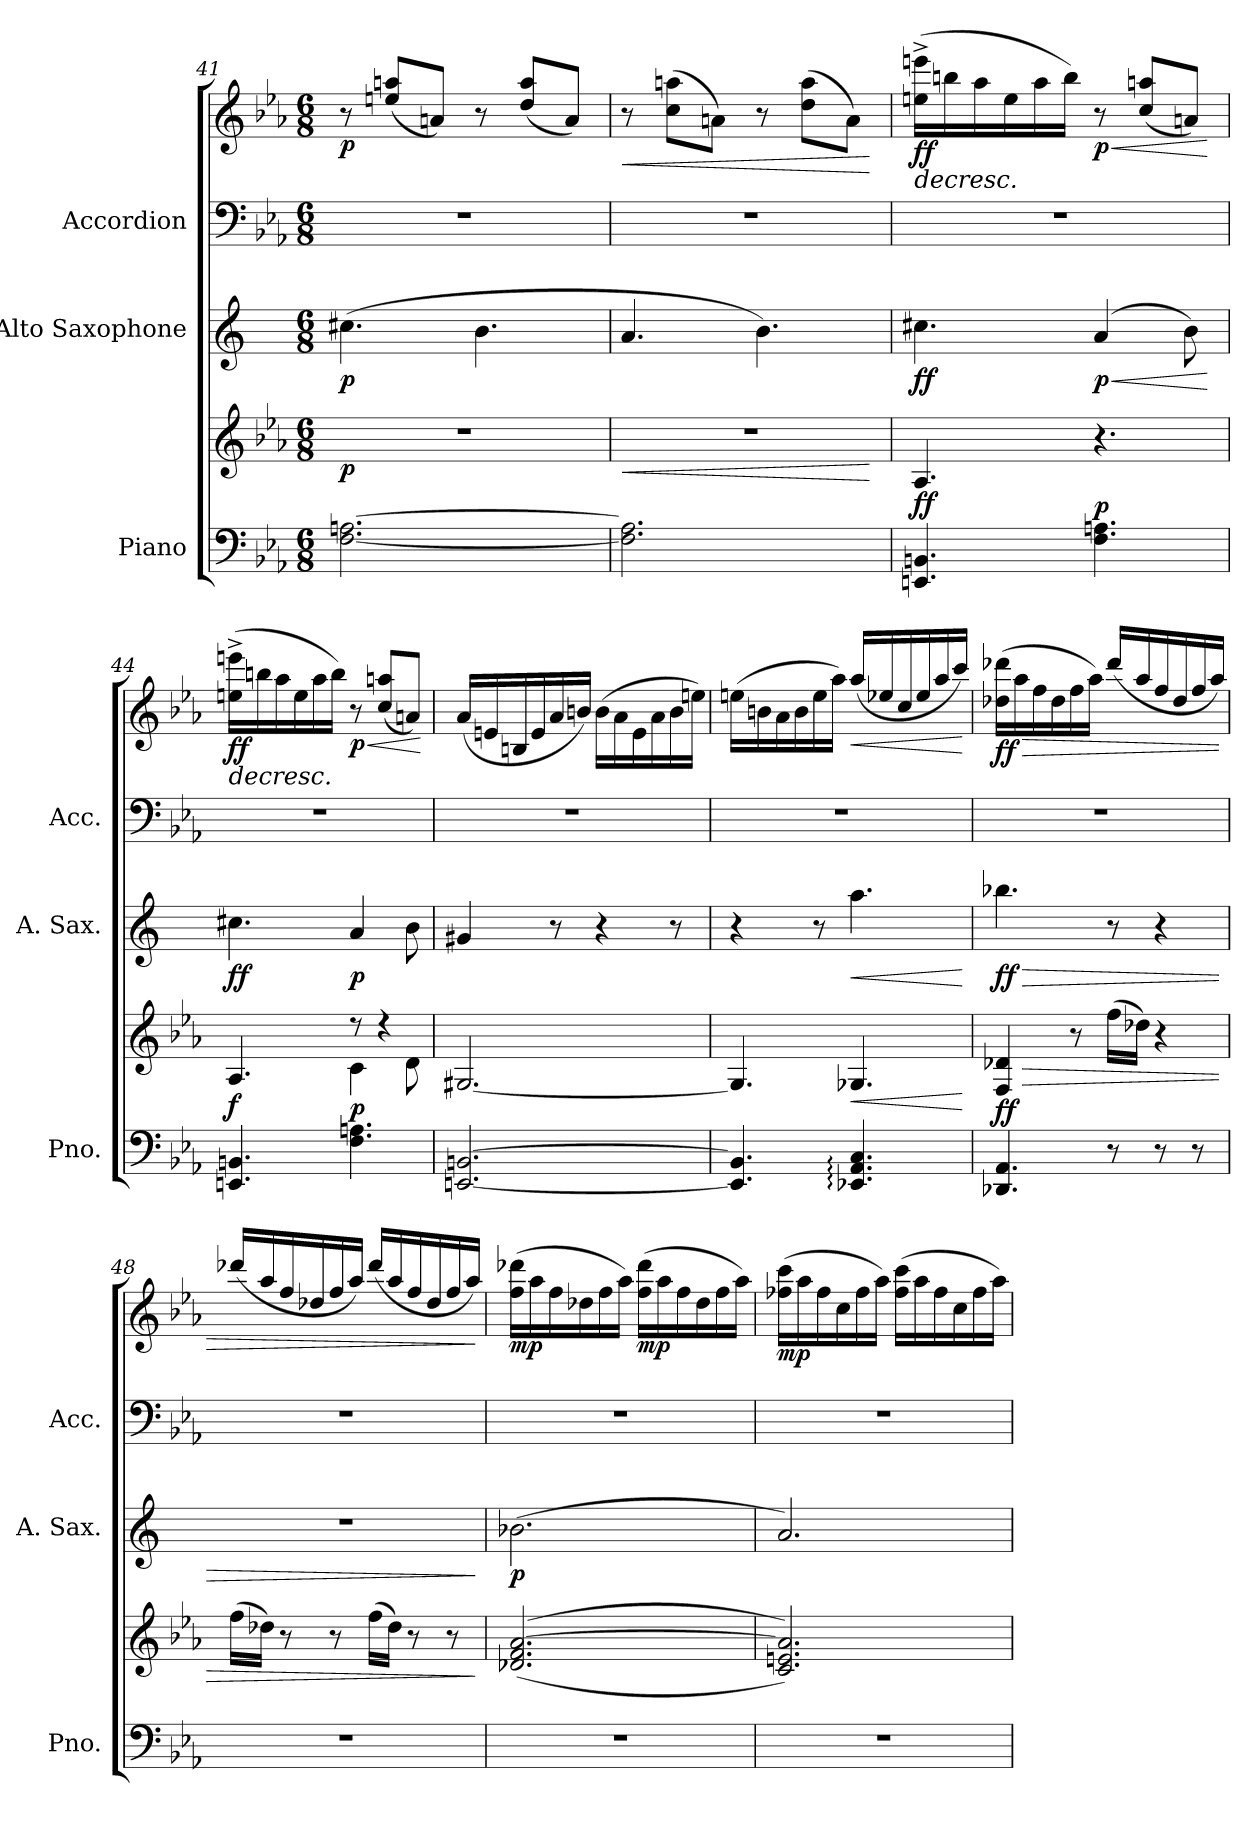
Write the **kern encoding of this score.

**kern	**kern	**dynam	**kern	**dynam	**kern	**kern	**dynam
*part3	*part3	*part3	*part2	*part2	*part1	*part1	*part1
*staff5	*staff4	*staff4/5	*staff3	*staff3	*staff2	*staff1	*staff1/2
*I"Piano	*	*	*I"Alto Saxophone	*	*I"Accordion	*	*
*I'Pno.	*	*	*I'A. Sax.	*	*I'Acc.	*	*
*clefF4	*clefG2	*	*clefG2	*	*clefF4	*clefG2	*
*	*	*	*ITrd5c9	*	*	*	*
*k[b-e-a-]	*k[b-e-a-]	*	*k[b-e-a-]	*	*k[b-e-a-]	*k[b-e-a-]	*
*M6/8	*M6/8	*	*M6/8	*	*M6/8	*M6/8	*
=41	=41	=41	=41	=41	=41	=41	=41
!	!	!LO:DY:b	!	!LO:DY:b	!	!	!LO:DY:b
[2.F\ [2.An\	2.r	p	(>4.en\	p	2.r	8r	p
.	.	.	.	.	.	(>8een/ 8aan/L	.
.	.	.	.	.	.	8an/J)	.
.	.	.	4.d\	.	.	8r	.
.	.	.	.	.	.	(>8dd/ 8aa/L	.
.	.	.	.	.	.	8a/J)	.
!!LO:PB:g=z
=42	=42	=42	=42	=42	=42	=42	=42
!	!	!LO:HP:b	!	!	!	!	!LO:HP:b
2.F\] 2.A\]	2.r	<	4.c/	.	2.r	8r	<
.	.	.	.	.	.	(>8cc\ 8aan\L	.
.	.	.	.	.	.	8an\J)	.
.	.	.	4.d\)	.	.	8r	.
.	.	.	.	.	.	(>8dd\ 8aa\L	.
.	.	.	.	.	.	8a\J)	.
.	.	[	.	.	.	.	[
=43	=43	=43	=43	=43	=43	=43	=43
!	!	!LO:DY:b	!	!LO:DY:b	!	!	!LO:HP:b
!	!	!	!	!	!	!	!LO:DY:n=1:b
4.EEn/ 4.BBn/	4.A-/	ff	4.en\	ff	2.r	(>16een\^ 16eeen\^LL	> ff
.	.	.	.	.	.	16bbn\	.
.	.	.	.	.	.	16aa-\	.
.	.	.	.	.	.	16ee\	.
.	.	.	.	.	.	16aa-\	.
.	.	.	.	.	.	16bb\JJ)	.
!	!	!LO:DY:a=2	!	!LO:HP:b	!	!	!LO:HP:b
!	!	!	!	!LO:DY:n=1:b	!	!	!LO:DY:n=2:b
4.F\ 4.An\	4.r	p	(>4c/	< p	.	8r	< p
.	.	.	.	.	.	(>8cc/ 8aan/L	.
.	.	.	8d\)	.	.	8an/J)	.
.	.	.	.	[	.	.	] [
=44	=44	=44	=44	=44	=44	=44	=44
*	*^	*	*	*	*	*	*
!	!	!	!LO:DY:a=2	!	!LO:DY:b	!	!	!LO:HP:b
!	!	!	!	!	!	!	!	!LO:DY:n=1:b
4.EEn/ 4.BBn/	4.A-/	4.ryy	f	4.en\	ff	2.r	(>16een\^ 16eeen\^LL	> ff
.	.	.	.	.	.	.	16bbn\	.
.	.	.	.	.	.	.	16aa-\	.
.	.	.	.	.	.	.	16ee\	.
.	.	.	.	.	.	.	16aa-\	.
.	.	.	.	.	.	.	16bb\JJ)	.
!	!	!	!LO:DY:a=2	!	!LO:DY:b	!	!	!LO:HP:b
!	!	!	!	!	!	!	!	!LO:DY:n=2:b
4.F\ 4.An\	8r	4c\	p	4c/	p	.	8r	< p
.	4r	.	.	.	.	.	(>8cc/ 8aan/L	.
.	.	8d\	.	8d\	.	.	8an/J)	.
*	*v	*v	*	*	*	*	*	*
.	.	.	.	.	.	.	] [
!!LO:LB:g=z
=45	=45	=45	=45	=45	=45	=45	=45
[2.EEn/ [2.BBn/	[2.G#X/	.	4Bn/	.	2.r	(<16a-/LL	.
.	.	.	.	.	.	16en/	.
.	.	.	.	.	.	16Bn/	.
.	.	.	.	.	.	16e/	.
.	.	.	8r	.	.	16a-/	.
.	.	.	.	.	.	16bn/JJ)	.
.	.	.	4r	.	.	(>16b\LL	.
.	.	.	.	.	.	16a-\	.
.	.	.	.	.	.	16e\	.
.	.	.	.	.	.	16a-\	.
.	.	.	8r	.	.	16b\	.
.	.	.	.	.	.	16een\JJ)	.
=46	=46	=46	=46	=46	=46	=46	=46
4.EE/] 4.BB/]	4.G#/]	.	4r	.	2.r	(>16een\LL	.
.	.	.	.	.	.	16bn\	.
.	.	.	.	.	.	16a-\	.
.	.	.	.	.	.	16b\	.
.	.	.	8r	.	.	16ee\	.
.	.	.	.	.	.	16aa-\JJ)	.
!	!	!LO:HP:b	!	!LO:HP:b	!	!	!LO:HP:b
4.EE-X/: 4.AA-/: 4.C/:	4.G-X/	<	4.cc\	<	.	(<16aa-/LL	<
.	.	.	.	.	.	16ee-X/	.
.	.	.	.	.	.	16cc/	.
.	.	.	.	.	.	16ee-/	.
.	.	.	.	.	.	16aa-/	.
.	.	.	.	.	.	16ccc/JJ)	.
.	.	[	.	[	.	.	[
=47	=47	=47	=47	=47	=47	=47	=47
!	!	!LO:HP:b	!	!LO:HP:b	!	!	!LO:HP:b
!	!	!LO:DY:n=1:b	!	!LO:DY:n=1:b	!	!	!LO:DY:n=1:b
4.DD-X/ 4.AA-/	4F/ 4d-X/	> ff	4.dd-X\	> ff	2.r	(>16dd-X\ 16ddd-X\LL	> ff
.	.	.	.	.	.	16aa-\	.
.	.	.	.	.	.	16ff\	.
.	.	.	.	.	.	16dd-\	.
.	8r	.	.	.	.	16ff\	.
.	.	.	.	.	.	16aa-\JJ)	.
8r	(<16ff\LL	.	8r	.	.	(>16ddd-/LL	.
.	16dd-X\JJ)	.	.	.	.	16aa-/	.
8r	4r	.	4r	.	.	16ff/	.
.	.	.	.	.	.	16dd-/	.
8r	.	.	.	.	.	16ff/	.
.	.	.	.	.	.	16aa-/JJ)	.
!!LO:PB:g=z
=48	=48	=48	=48	=48	=48	=48	=48
2.r	(<16ff\LL	.	2.r	.	2.r	(>16ddd-X/LL	.
.	16dd-X\JJ)	.	.	.	.	16aa-/	.
.	8r	.	.	.	.	16ff/	.
.	.	.	.	.	.	16dd-X/	.
.	8r	.	.	.	.	16ff/	.
.	.	.	.	.	.	16aa-/JJ)	.
.	(<16ff\LL	.	.	.	.	(>16ddd-/LL	.
.	16dd-\JJ)	.	.	.	.	16aa-/	.
.	8r	.	.	.	.	16ff/	.
.	.	.	.	.	.	16dd-/	.
.	8r	.	.	.	.	16ff/	.
.	.	.	.	.	.	16aa-/JJ)	.
.	.	]	.	]	.	.	]
=49	=49	=49	=49	=49	=49	=49	=49
!	!	!	!	!LO:DY:b	!	!	!LO:DY:b
2.r	(<(<2.d-X/ 2.f/ [2.a-/	.	(>2.d-X\	p	2.r	(>16ff\ 16ddd-X\LL	mp
.	.	.	.	.	.	16aa-\	.
.	.	.	.	.	.	16ff\	.
.	.	.	.	.	.	16dd-X\	.
.	.	.	.	.	.	16ff\	.
.	.	.	.	.	.	16aa-\JJ)	.
!	!	!	!	!	!	!	!LO:DY:b
.	.	.	.	.	.	(>16ff\ 16ddd-\LL	mp
.	.	.	.	.	.	16aa-\	.
.	.	.	.	.	.	16ff\	.
.	.	.	.	.	.	16dd-\	.
.	.	.	.	.	.	16ff\	.
.	.	.	.	.	.	16aa-\JJ)	.
=50	=50	=50	=50	=50	=50	=50	=50
!	!	!	!	!	!	!	!LO:DY:b
2.r	2.c/ 2.en/ 2.a-/]))	.	2.c/)	.	2.r	(>16ff-X\ 16ccc\LL	mp
.	.	.	.	.	.	16aa-\	.
.	.	.	.	.	.	16ff-\	.
.	.	.	.	.	.	16cc\	.
.	.	.	.	.	.	16ff-\	.
.	.	.	.	.	.	16aa-\JJ)	.
.	.	.	.	.	.	(>16ff-\ 16ccc\LL	.
.	.	.	.	.	.	16aa-\	.
.	.	.	.	.	.	16ff-\	.
.	.	.	.	.	.	16cc\	.
.	.	.	.	.	.	16ff-\	.
.	.	.	.	.	.	16aa-\JJ)	.
=	=	=	=	=	=	=	=
*-	*-	*-	*-	*-	*-	*-	*-
